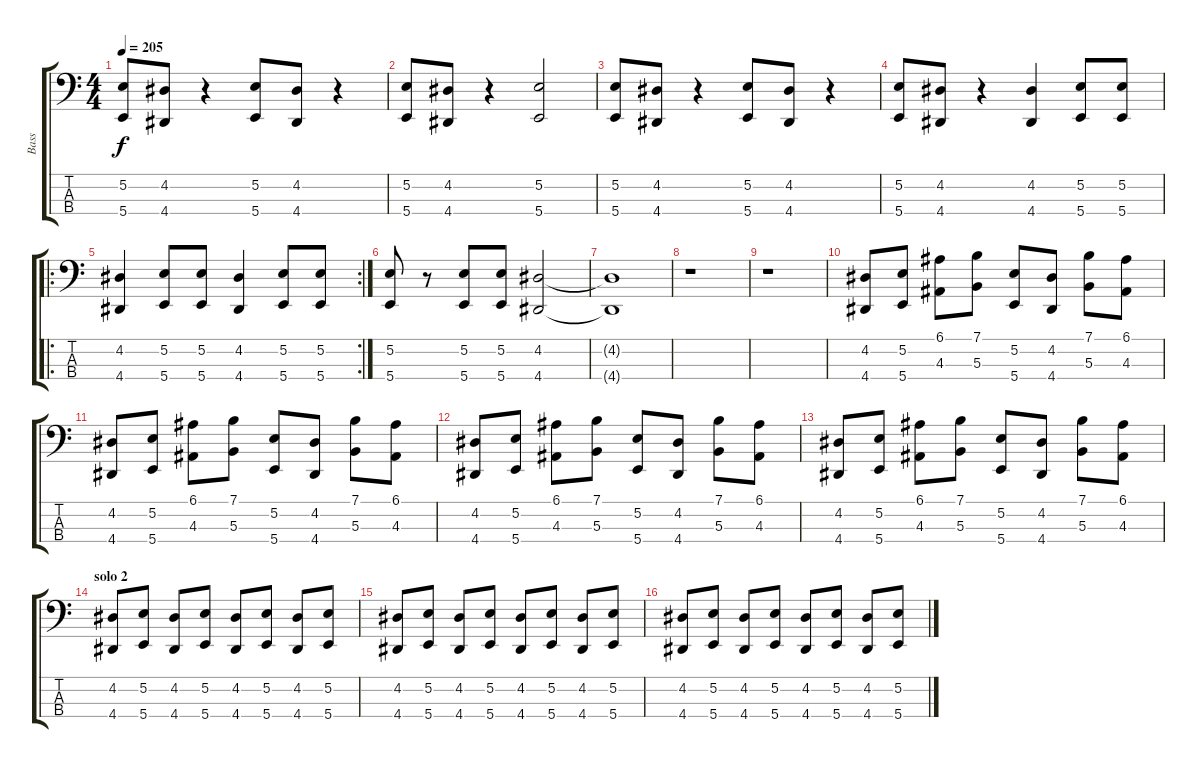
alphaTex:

\track ("Bass" "Bass") {instrument electricbasspick}
\staff {score tabs}
\tuning (E2 B1 Gb1 B0) {hide}
\ts (4 4)
\tempo 205
\clef f4
\ks c
(5.2 5.4).8{dy f} (4.2 4.4).8 r.4 (5.2 5.4).8 (4.2 4.4).8 r.4 |
(5.2 5.4).8 (4.2 4.4).8 r.4 (5.2 5.4).2 |
(5.2 5.4).8 (4.2 4.4).8 r.4 (5.2 5.4).8 (4.2 4.4).8 r.4 |
(5.2 5.4).8 (4.2 4.4).8 r.4 (4.2 4.4).4 (5.2 5.4).8 (5.2 5.4).8 |
\ro
\rc 2
(4.2 4.4).4 (5.2 5.4).8 (5.2 5.4).8 (4.2 4.4).4 (5.2 5.4).8 (5.2 5.4).8 |
(5.2 5.4).8 r.8 (5.2 5.4).8 (5.2 5.4).8 (4.2 4.4).2 |
(4.2{t} 4.4{t}).1 |
r.1 |
r.1 |
(4.2 4.4).8 (5.2 5.4).8 (6.1 4.3).8 (7.1 5.3).8 (5.2 5.4).8 (4.2 4.4).8 (7.1 5.3).8 (6.1 4.3).8 |
(4.2 4.4).8 (5.2 5.4).8 (6.1 4.3).8 (7.1 5.3).8 (5.2 5.4).8 (4.2 4.4).8 (7.1 5.3).8 (6.1 4.3).8 |
(4.2 4.4).8 (5.2 5.4).8 (6.1 4.3).8 (7.1 5.3).8 (5.2 5.4).8 (4.2 4.4).8 (7.1 5.3).8 (6.1 4.3).8 |
(4.2 4.4).8 (5.2 5.4).8 (6.1 4.3).8 (7.1 5.3).8 (5.2 5.4).8 (4.2 4.4).8 (7.1 5.3).8 (6.1 4.3).8 |
\section ("" "solo 2")
(4.2 4.4).8 (5.2 5.4).8 (4.2 4.4).8 (5.2 5.4).8 (4.2 4.4).8 (5.2 5.4).8 (4.2 4.4).8 (5.2 5.4).8 |
(4.2 4.4).8 (5.2 5.4).8 (4.2 4.4).8 (5.2 5.4).8 (4.2 4.4).8 (5.2 5.4).8 (4.2 4.4).8 (5.2 5.4).8 |
(4.2 4.4).8 (5.2 5.4).8 (4.2 4.4).8 (5.2 5.4).8 (4.2 4.4).8 (5.2 5.4).8 (4.2 4.4).8 (5.2 5.4).8
